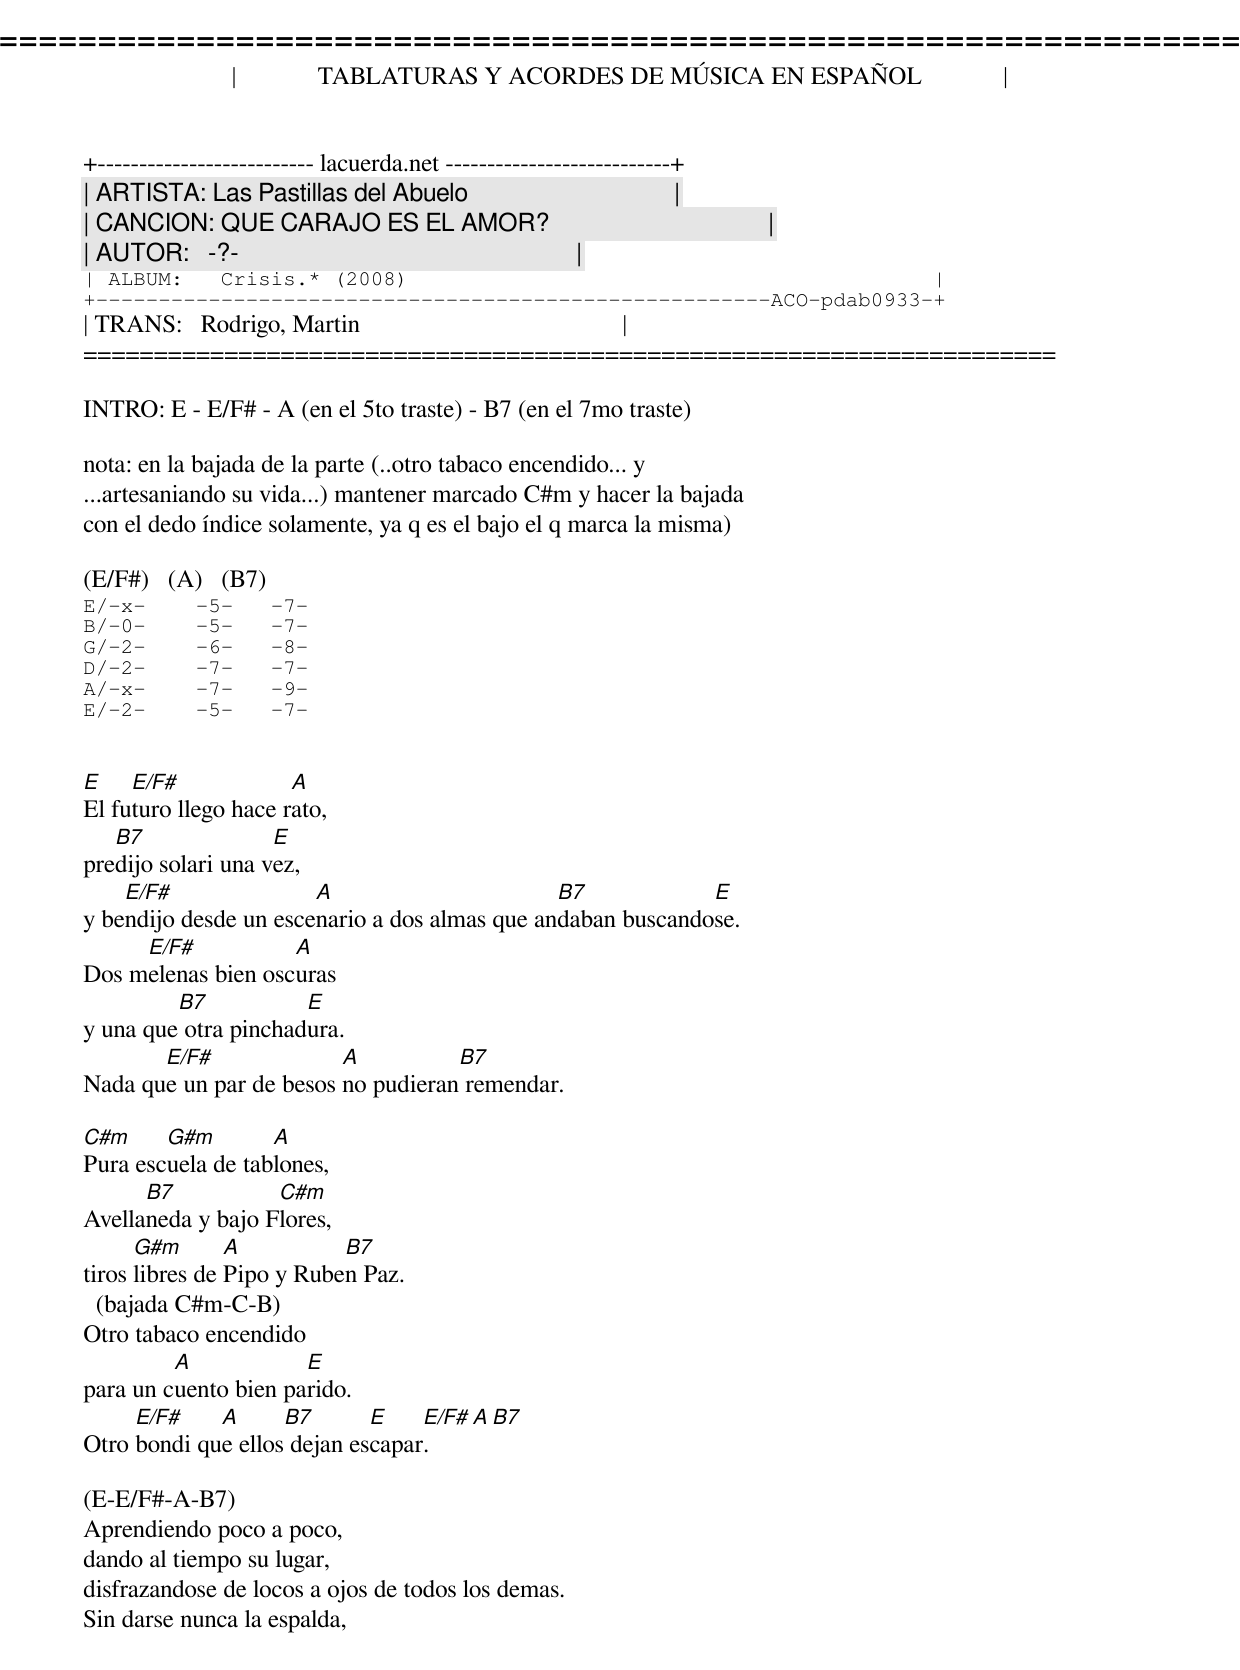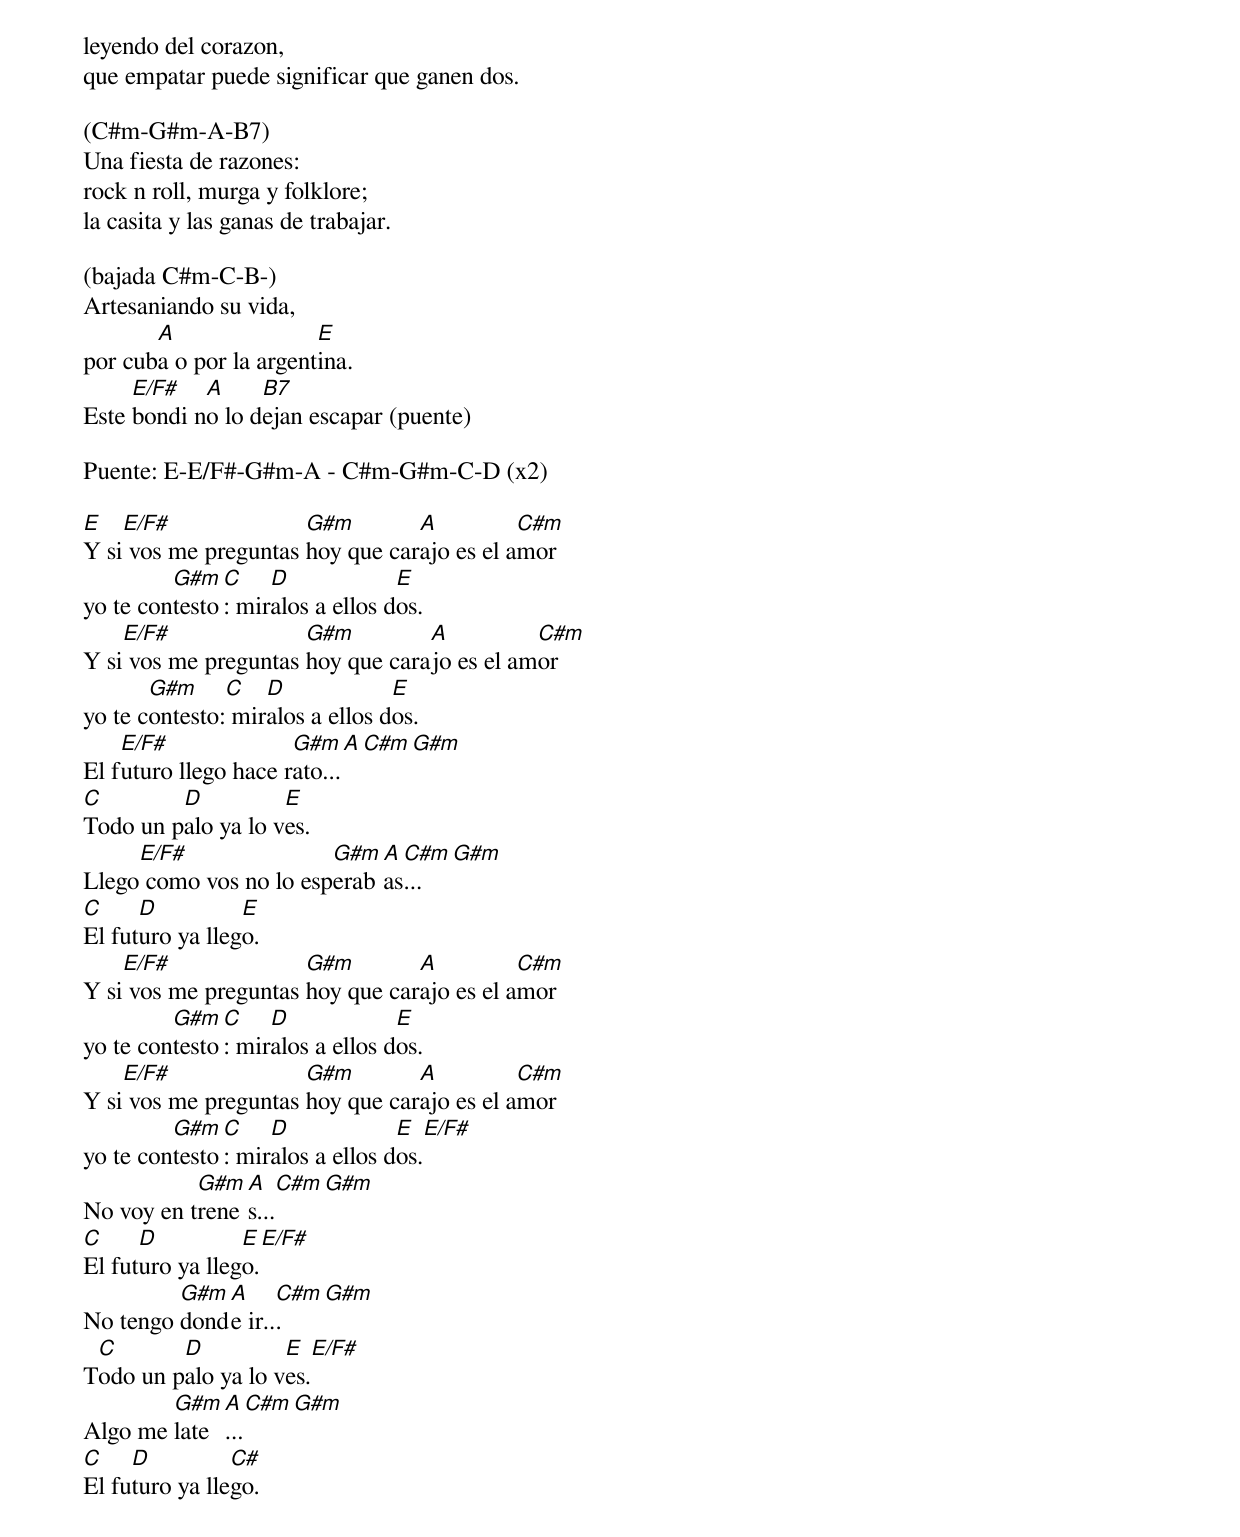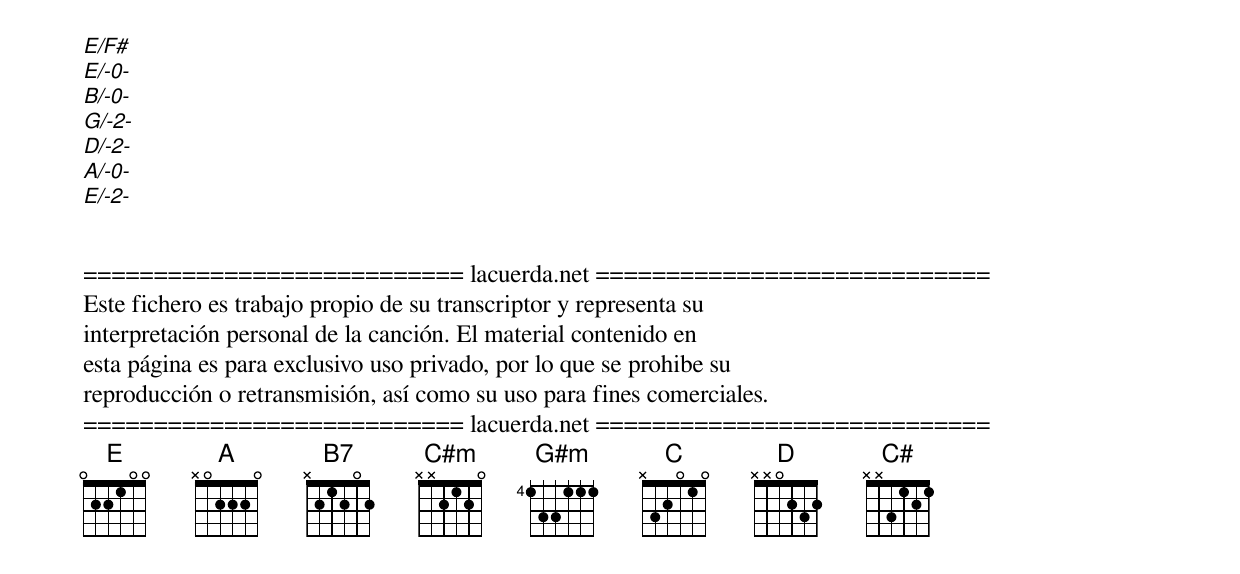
=====================================================================
|             TABLATURAS Y ACORDES DE MÚSICA EN ESPAÑOL             |
+-------------------------- lacuerda.net ---------------------------+
| ARTISTA: Las Pastillas del Abuelo                                 |
| CANCION: QUE CARAJO ES EL AMOR?                                   |
| AUTOR:   -?-                                                      |
| ALBUM:   Crisis.* (2008)                                          |
+------------------------------------------------------ACO-pdab0933-+
| TRANS:   Rodrigo, Martin                                          |
=====================================================================

INTRO: E - E/F# - A (en el 5to traste) - B7 (en el 7mo traste)

nota: en la bajada de la parte (..otro tabaco encendido... y
...artesaniando su vida...) mantener marcado C#m y hacer la bajada
con el dedo índice solamente, ya q es el bajo el q marca la misma)

(E/F#)   (A)   (B7)
E/-x-    -5-   -7-
B/-0-    -5-   -7-
G/-2-    -6-   -8-
D/-2-    -7-   -7-
A/-x-    -7-   -9-
E/-2-    -5-   -7-


E    E/F#             A
El futuro llego hace rato,
   B7               E
predijo solari una vez,
    E/F#               A                       B7            E
y bendijo desde un escenario a dos almas que andaban buscandose.
     E/F#           A
Dos melenas bien oscuras
         B7           E
y una que otra pinchadura.
       E/F#              A          B7
Nada que un par de besos no pudieran remendar.

C#m     G#m        A
Pura escuela de tablones,
      B7           C#m
Avellaneda y bajo Flores,
      G#m       A          B7
tiros libres de Pipo y Ruben Paz.
  (bajada C#m-C-B)
Otro tabaco encendido
         A            E
para un cuento bien parido.
     E/F#    A      B7       E    E/F# A B7
Otro bondi que ellos dejan escapar.

(E-E/F#-A-B7)
Aprendiendo poco a poco,
dando al tiempo su lugar,
disfrazandose de locos a ojos de todos los demas.
Sin darse nunca la espalda,
leyendo del corazon,
que empatar puede significar que ganen dos.

(C#m-G#m-A-B7)
Una fiesta de razones:
rock n roll, murga y folklore;
la casita y las ganas de trabajar.

(bajada C#m-C-B-)
Artesaniando su vida,
       A                E
por cuba o por la argentina.
     E/F#   A     B7
Este bondi no lo dejan escapar (puente)

Puente: E-E/F#-G#m-A - C#m-G#m-C-D (x2)

E   E/F#              G#m        A          C#m
Y si vos me preguntas hoy que carajo es el amor
         G#m  C    D             E
yo te contesto: miralos a ellos dos.
    E/F#              G#m         A          C#m
Y si vos me preguntas hoy que carajo es el amor
       G#m     C   D             E
yo te contesto: miralos a ellos dos.
    E/F#              G#m   A   C#m   G#m
El futuro llego hace rato...
C        D          E
Todo un palo ya lo ves.
     E/F#               G#m A C#m   G#m
Llego como vos no lo esperabas...
C     D          E
El futuro ya llego.
    E/F#              G#m        A          C#m
Y si vos me preguntas hoy que carajo es el amor
         G#m  C    D             E
yo te contesto: miralos a ellos dos.
    E/F#              G#m        A          C#m
Y si vos me preguntas hoy que carajo es el amor
         G#m  C    D             E   E/F#
yo te contesto: miralos a ellos dos.
           G#m A   C#m   G#m
No voy en trenes...
C     D          E   E/F#
El futuro ya llego.
         G#m A     C#m   G#m
No tengo donde ir...
 C       D          E   E/F#
Todo un palo ya lo ves.
        G#m A   C#m   G#m
Algo me late...
C    D          C#
El futuro ya llego.

E/F#
E/-0-
B/-0-
G/-2-
D/-2-
A/-0-
E/-2-


=========================== lacuerda.net ============================
Este fichero es trabajo propio de su transcriptor y representa su
interpretación personal de la canción. El material contenido en
esta página es para exclusivo uso privado, por lo que se prohibe su
reproducción o retransmisión, así como su uso para fines comerciales.
=========================== lacuerda.net ============================
